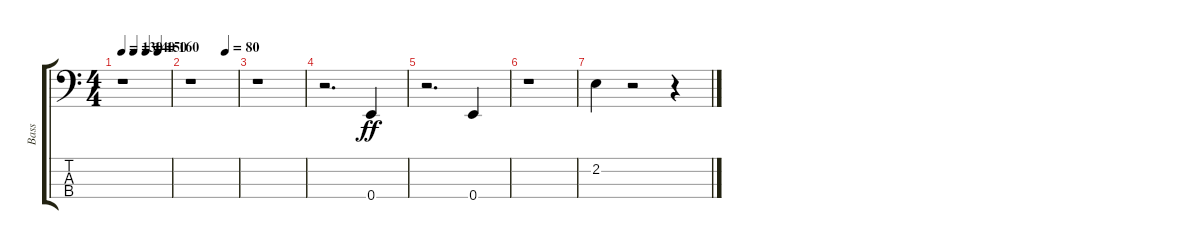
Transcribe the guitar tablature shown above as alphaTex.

\track ("Bass" "Bass") {instrument electricbassfinger}
\staff {score tabs}
\tuning (G2 D2 A1 E1) {hide}
\ts (4 4)
\tempo 130
\tempo (140 0.25)
\tempo (150 0.5)
\tempo (160 0.75)
\clef f4
\ks c
r.1{dy ff} |
\tempo (80 0.75)
r.1 |
r.1 |
r.2{d} 0.4.4 |
r.2{d} 0.4.4 |
r.1 |
2.2.4 r.2 r.4
